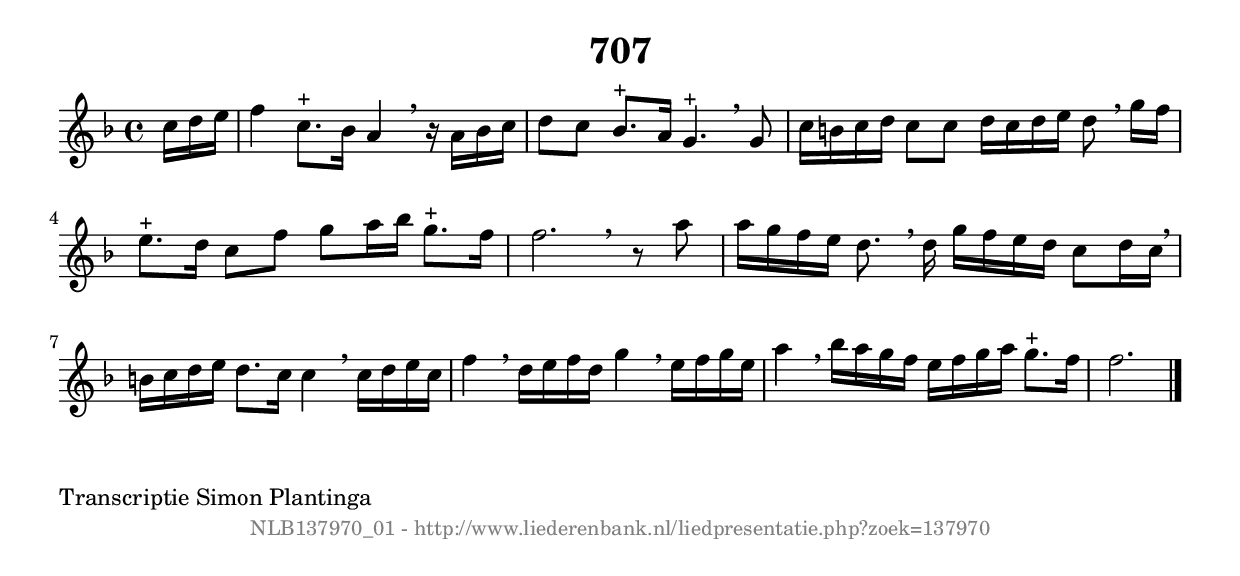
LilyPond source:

%
% produced by wce2krn 1.64 (7 June 2014)
%
\version"2.16"
#(append! paper-alist '(("long" . (cons (* 210 mm) (* 2000 mm)))))
#(set-default-paper-size "long")
sb = {\breathe}
mBreak = {\breathe }
bBreak = {\breathe }
x = {\once\override NoteHead #'style = #'cross }
gl=\glissando
itime={\override Staff.TimeSignature #'stencil = ##f }
ficta = {\once\set suggestAccidentals = ##t}
fine = {\once\override Score.RehearsalMark #'self-alignment-X = #1 \mark \markup {\italic{Fine}}}
dc = {\once\override Score.RehearsalMark #'self-alignment-X = #1 \mark \markup {\italic{D.C.}}}
dcf = {\once\override Score.RehearsalMark #'self-alignment-X = #1 \mark \markup {\italic{D.C. al Fine}}}
dcc = {\once\override Score.RehearsalMark #'self-alignment-X = #1 \mark \markup {\italic{D.C. al Coda}}}
ds = {\once\override Score.RehearsalMark #'self-alignment-X = #1 \mark \markup {\italic{D.S.}}}
dsf = {\once\override Score.RehearsalMark #'self-alignment-X = #1 \mark \markup {\italic{D.S. al Fine}}}
dsc = {\once\override Score.RehearsalMark #'self-alignment-X = #1 \mark \markup {\italic{D.S. al Coda}}}
pv = {\set Score.repeatCommands = #'((volta "1"))}
sv = {\set Score.repeatCommands = #'((volta "2"))}
tv = {\set Score.repeatCommands = #'((volta "3"))}
qv = {\set Score.repeatCommands = #'((volta "4"))}
xv = {\set Score.repeatCommands = #'((volta #f))}
\header{ tagline = ""
title = "707"
}
\score {{
\key f \major
\relative g'
{
\set melismaBusyProperties = #'()
\partial 32*6
\time 4/4
\tempo 4=120
\override Score.MetronomeMark #'transparent = ##t
\override Score.RehearsalMark #'break-visibility = #(vector #t #t #f)
c16 d16 e16 | f4 c8.^"+" bes16 a4 \sb r16 a16 bes16 c16 | d8 c8 bes8.^"+" a16 g4.^"+" \sb g8 | c16 b16 c16 d16 c8 c8 d16 c16 d16 e16 d8 \sb g16 f16 | e8.^"+" d16 c8 f8 g8 a16 bes16 g8.^"+" f16 | f2. \bar ":|:" \bBreak
r8 a8 | a16 g16 f16 e16 d8. \sb d16 g16 f16 e16 d16 c8 d16 c16 \sb | b16 c16 d16 e16 d8. c16 c4 \sb c16 d16 e16 c16 | f4 \sb d16 e16 f16 d16 g4 \sb e16 f16 g16 e16 | a4 \sb bes16 a16 g16 f16 e16 f16 g16 a16 g8.^"+" f16 | f2. \bar "|."
 }}
 \midi { }
 \layout {
            indent = 0.0\cm
}
}
\markup { \wordwrap-string #" 
Transcriptie Simon Plantinga
"}
\markup { \vspace #0 } \markup { \with-color #grey \fill-line { \center-column { \smaller "NLB137970_01 - http://www.liederenbank.nl/liedpresentatie.php?zoek=137970" } } }
